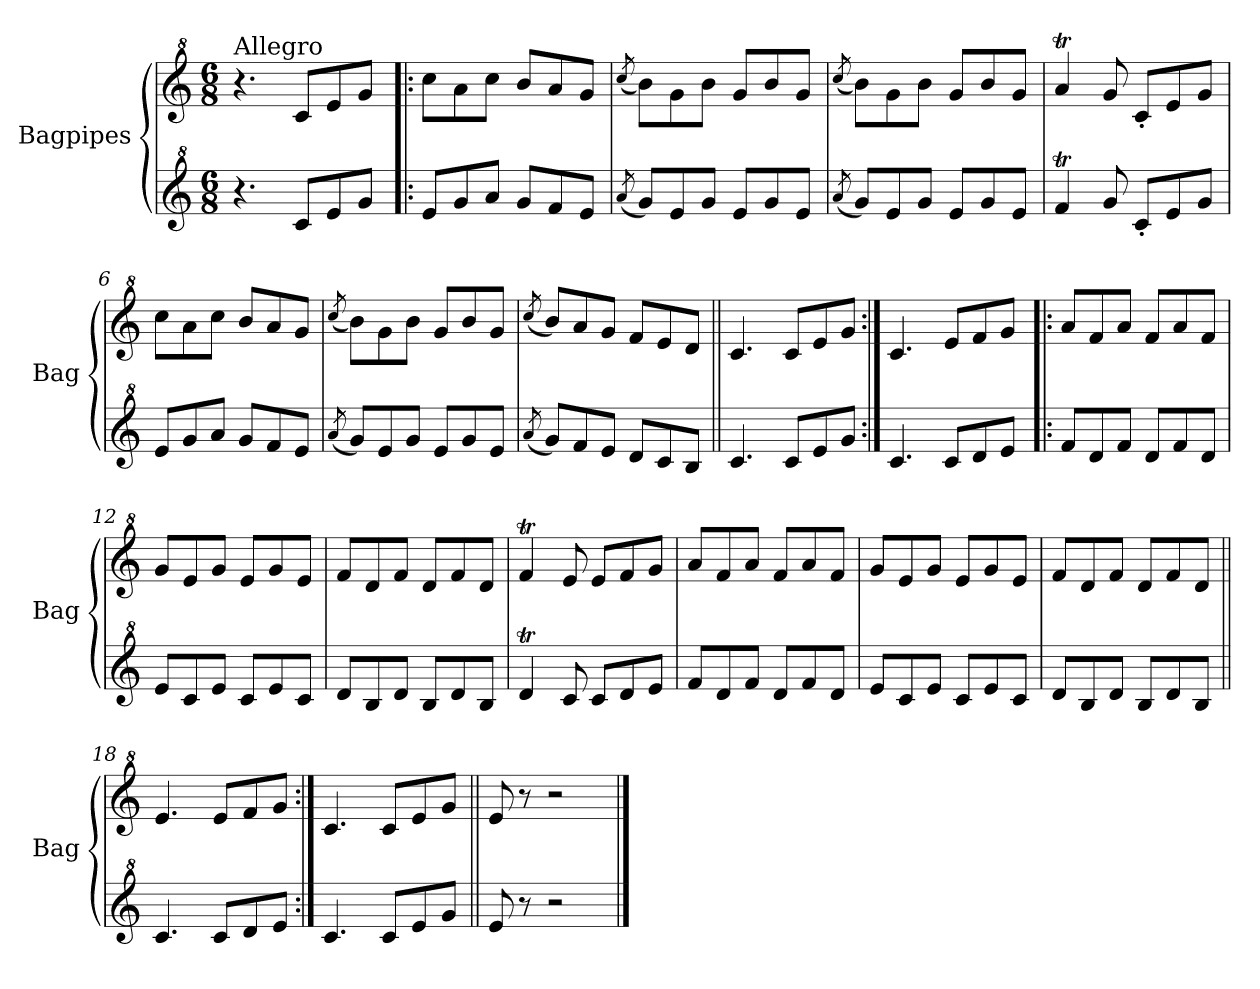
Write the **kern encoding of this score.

**kern	**kern
*part2	*part1
*staff2	*staff1
*I"Bagpipes	*I"Bagpipes
*I'Bag	*I'Bag
*clefG^2	*clefG^2
*k[]	*k[]
*C:	*C:
*M6/8	*M6/8
=1	=1
!	!LO:TX:a:t=Allegro
4.r	4.r
8cc/L	8cc/L
8ee/	8ee/
8gg/J	8gg/J
=2!|:	=2!|:
8ee/L	8ccc\L
8gg/	8aa\
8aa/J	8ccc\J
8gg/L	8bb/L
8ff/	8aa/
8ee/J	8gg/J
=3	=3
(8qaa/	(8qccc/
8gg/L)	8bb\L)
8ee/	8gg\
8gg/J	8bb\J
8ee/L	8gg/L
8gg/	8bb/
8ee/J	8gg/J
=4	=4
(8qaa/	(8qccc/
8gg/L)	8bb\L)
8ee/	8gg\
8gg/J	8bb\J
8ee/L	8gg/L
8gg/	8bb/
8ee/J	8gg/J
=5	=5
4ffT/	4aaT/
8gg/	8gg/
8cc'/L	8cc'/L
8ee/	8ee/
8gg/J	8gg/J
=6	=6
8ee/L	8ccc\L
8gg/	8aa\
8aa/J	8ccc\J
8gg/L	8bb/L
8ff/	8aa/
8ee/J	8gg/J
=7	=7
(8qaa/	(8qccc/
8gg/L)	8bb\L)
8ee/	8gg\
8gg/J	8bb\J
8ee/L	8gg/L
8gg/	8bb/
8ee/J	8gg/J
!!LO:LB:g=z
=8	=8
(8qaa/	(8qccc/
8gg/L)	8bb/L)
8ff/	8aa/
8ee/J	8gg/J
8dd/L	8ff/L
8cc/	8ee/
8b/J	8dd/J
=9||	=9||
4.cc/	4.cc/
8cc/L	8cc/L
8ee/	8ee/
8gg/J	8gg/J
=10:|!	=10:|!
4.cc/	4.cc/
8cc/L	8ee/L
8dd/	8ff/
8ee/J	8gg/J
=11!|:	=11!|:
8ff/L	8aa/L
8dd/	8ff/
8ff/J	8aa/J
8dd/L	8ff/L
8ff/	8aa/
8dd/J	8ff/J
=12	=12
8ee/L	8gg/L
8cc/	8ee/
8ee/J	8gg/J
8cc/L	8ee/L
8ee/	8gg/
8cc/J	8ee/J
=13	=13
8dd/L	8ff/L
8b/	8dd/
8dd/J	8ff/J
8b/L	8dd/L
8dd/	8ff/
8b/J	8dd/J
=14	=14
4ddT/	4ffT/
8cc/	8ee/
8cc/L	8ee/L
8dd/	8ff/
8ee/J	8gg/J
!!LO:LB:g=z
=15	=15
8ff/L	8aa/L
8dd/	8ff/
8ff/J	8aa/J
8dd/L	8ff/L
8ff/	8aa/
8dd/J	8ff/J
=16	=16
8ee/L	8gg/L
8cc/	8ee/
8ee/J	8gg/J
8cc/L	8ee/L
8ee/	8gg/
8cc/J	8ee/J
=17	=17
8dd/L	8ff/L
8b/	8dd/
8dd/J	8ff/J
8b/L	8dd/L
8dd/	8ff/
8b/J	8dd/J
=18||	=18||
4.cc/	4.ee/
8cc/L	8ee/L
8dd/	8ff/
8ee/J	8gg/J
=19:|!	=19:|!
4.cc/	4.cc/
8cc/L	8cc/L
8ee/	8ee/
8gg/J	8gg/J
=20||	=20||
8ee/	8ee/
8r	8r
2r	2r
==	==
*-	*-
